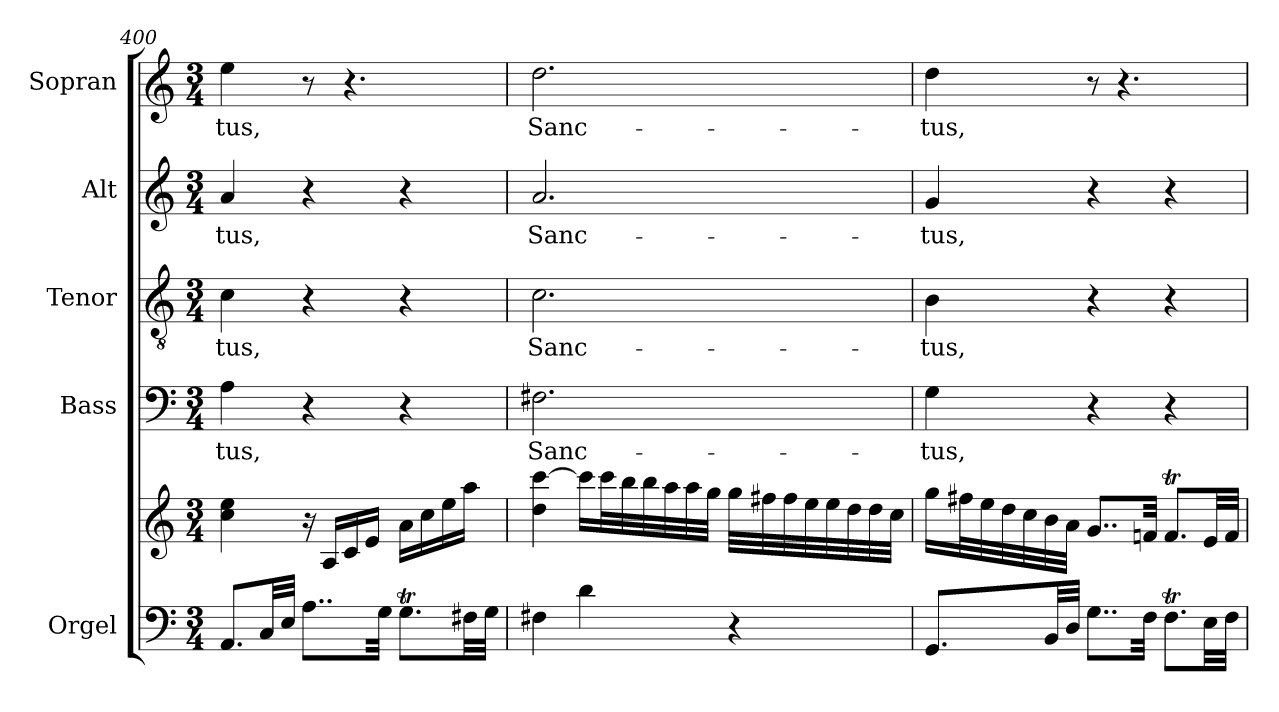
**kern	**kern	**kern	**text	**kern	**text	**kern	**text	**kern	**text
*part5	*part5	*part4	*part4	*part3	*part3	*part2	*part2	*part1	*part1
*staff6	*staff5	*staff4	*staff4	*staff3	*staff3	*staff2	*staff2	*staff1	*staff1
*I"Orgel	*	*I"Bass	*	*I"Tenor	*	*I"Alt	*	*I"Sopran	*
*I'Org.	*	*I'B	*	*I'T	*	*I'A	*	*I'S	*
*clefF4	*clefG2	*clefF4	*	*clefGv2	*	*clefG2	*	*clefG2	*
*k[]	*k[]	*k[]	*	*k[]	*	*k[]	*	*k[]	*
*C:	*C:	*C:	*	*C:	*	*C:	*	*C:	*
*M3/4	*M3/4	*M3/4	*	*M3/4	*	*M3/4	*	*M3/4	*
=400	=400	=400	=400	=400	=400	=400	=400	=400	=400
!	!	!	!LO:LY:b	!	!LO:LY:b	!	!LO:LY:b	!	!LO:LY:b
8.AA/L	4cc\ 4ee\	4A\	-tus,	4c\	-tus,	4a/	-tus,	4ee\	-tus,
32C/LL	.	.	.	.	.	.	.	.	.
32E/JJJ	.	.	.	.	.	.	.	.	.
8..A\L	16r	4r	.	4r	.	4r	.	8r	.
.	16A/LL	.	.	.	.	.	.	.	.
.	16c/	.	.	.	.	.	.	4.r	.
.	16e/JJ	.	.	.	.	.	.	.	.
32G\Jkk	.	.	.	.	.	.	.	.	.
8.GT\L	16a\LL	4r	.	4r	.	4r	.	.	.
.	16cc\	.	.	.	.	.	.	.	.
.	16ee\	.	.	.	.	.	.	.	.
32F#X\LL	16aa\JJ	.	.	.	.	.	.	.	.
32G\JJJ	.	.	.	.	.	.	.	.	.
=401	=401	=401	=401	=401	=401	=401	=401	=401	=401
!	!	!	!LO:LY:b	!	!LO:LY:b	!	!LO:LY:b	!	!LO:LY:b
4F#X\	4dd\ [4ccc\	2.F#X\	Sanc-	2.c\	Sanc-	2.a/	Sanc-	2.dd\	Sanc-
4d\	16ccc\LL]	.	.	.	.	.	.	.	.
.	32ccc\L	.	.	.	.	.	.	.	.
.	32bb\	.	.	.	.	.	.	.	.
.	32bb\	.	.	.	.	.	.	.	.
.	32aa\	.	.	.	.	.	.	.	.
.	32aa\	.	.	.	.	.	.	.	.
.	32gg\JJJ	.	.	.	.	.	.	.	.
4r	32gg\LLL	.	.	.	.	.	.	.	.
.	32ff#X\	.	.	.	.	.	.	.	.
.	32ff#\	.	.	.	.	.	.	.	.
.	32ee\	.	.	.	.	.	.	.	.
.	32ee\	.	.	.	.	.	.	.	.
.	32dd\	.	.	.	.	.	.	.	.
.	32dd\	.	.	.	.	.	.	.	.
.	32cc\JJJ	.	.	.	.	.	.	.	.
!!LO:LB:g=z
=402	=402	=402	=402	=402	=402	=402	=402	=402	=402
!	!	!	!LO:LY:b	!	!LO:LY:b	!	!LO:LY:b	!	!LO:LY:b
8.GG/L	16gg\LL	4G\	-tus,	4B\	-tus,	4g/	-tus,	4dd\	-tus,
.	32ff#X\L	.	.	.	.	.	.	.	.
.	32ee\	.	.	.	.	.	.	.	.
.	32dd\	.	.	.	.	.	.	.	.
.	32cc\	.	.	.	.	.	.	.	.
32BB/LL	32b\	.	.	.	.	.	.	.	.
32D/JJJ	32a\JJJ	.	.	.	.	.	.	.	.
8..G\L	8..g/L	4r	.	4r	.	4r	.	8r	.
.	.	.	.	.	.	.	.	4.r	.
32F\Jkk	32fn/Jkk	.	.	.	.	.	.	.	.
8.FT\L	8.fT/L	4r	.	4r	.	4r	.	.	.
32E\LL	32e/LL	.	.	.	.	.	.	.	.
32F\JJJ	32f/JJJ	.	.	.	.	.	.	.	.
=	=	=	=	=	=	=	=	=	=
*-	*-	*-	*-	*-	*-	*-	*-	*-	*-
